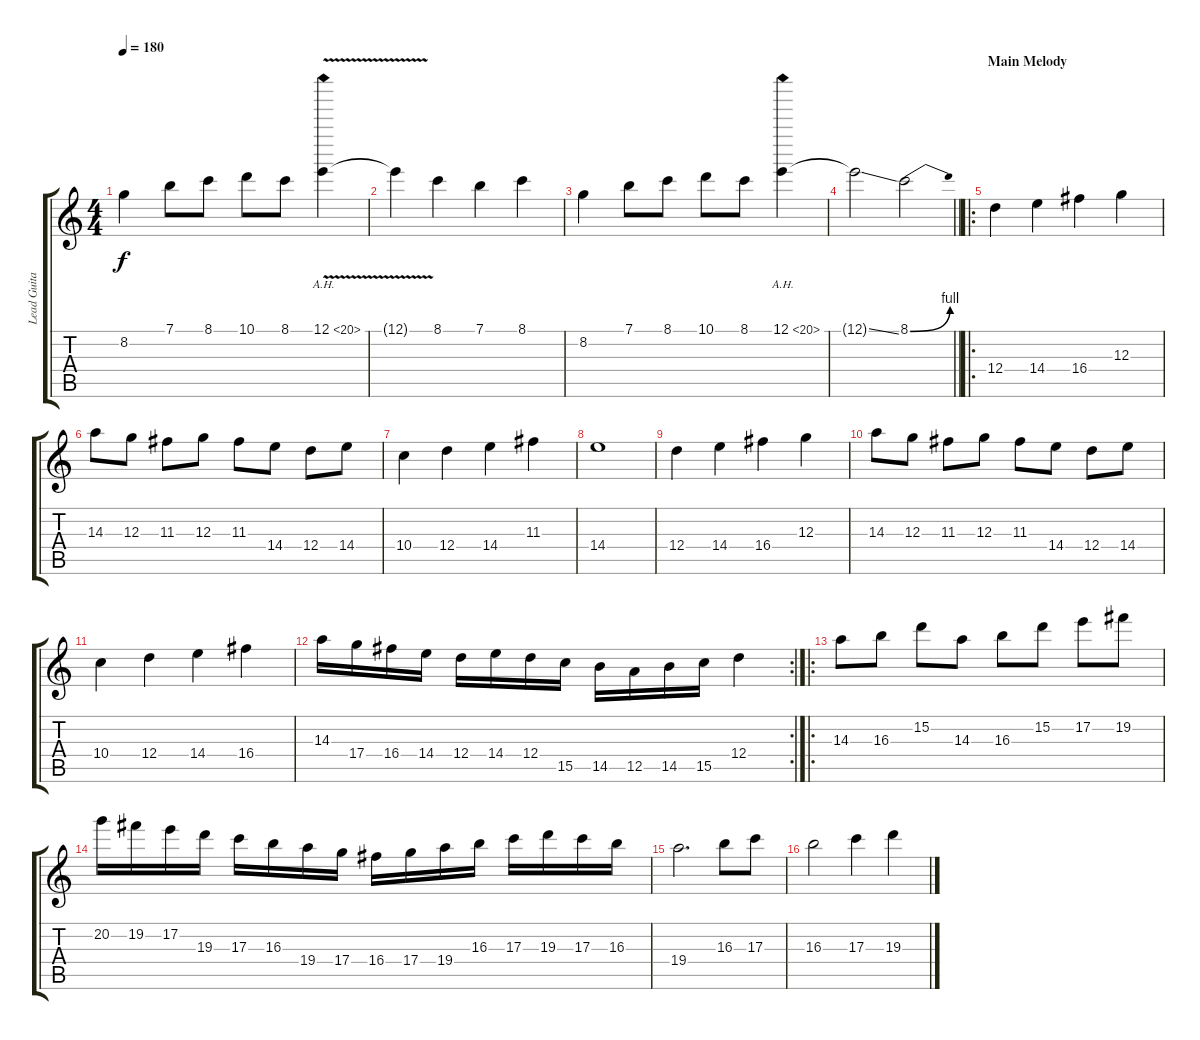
\track ("Lead Guitar" "Lead Guita") {instrument distortionguitar}
\staff {score tabs}
\tuning (E4 B3 G3 D3 A2 E2) {hide}
\ts (4 4)
\tempo 180
\clef g2
\ks c
8.2.4{dy f} 7.1.8 8.1.8 10.1.8 8.1.8 12.1{ah 8 v}.4 |
12.1{t}.4 8.1.4 7.1.4 8.1.4 |
8.2.4 7.1.8 8.1.8 10.1.8 8.1.8 12.1{ah 8}.4 |
\barLineRight lightlight
12.1{ss t}.2 8.1{be (bend 0 0 60 4)}.2 |
\ro
\section ("" "Main Melody")
12.4.4 14.4.4 16.4.4 12.3.4 |
14.3.8 12.3.8 11.3.8 12.3.8 11.3.8 14.4.8 12.4.8 14.4.8 |
10.4.4 12.4.4 14.4.4 11.3.4 |
14.4.1 |
12.4.4 14.4.4 16.4.4 12.3.4 |
14.3.8 12.3.8 11.3.8 12.3.8 11.3.8 14.4.8 12.4.8 14.4.8 |
10.4.4 12.4.4 14.4.4 16.4.4 |
\rc 2
14.3.16 17.4.16 16.4.16 14.4.16 12.4.16 14.4.16 12.4.16 15.5.16 14.5.16 12.5.16 14.5.16 15.5.16 12.4.4 |
\ro
14.3.8 16.3.8 15.2.8 14.3.8 16.3.8 15.2.8 17.2.8 19.2.8 |
20.2.16 19.2.16 17.2.16 19.3.16 17.3.16 16.3.16 19.4.16 17.4.16 16.4.16 17.4.16 19.4.16 16.3.16 17.3.16 19.3.16 17.3.16 16.3.16 |
19.4.2{d} 16.3.8 17.3.8 |
16.3.2 17.3.4 19.3.4
